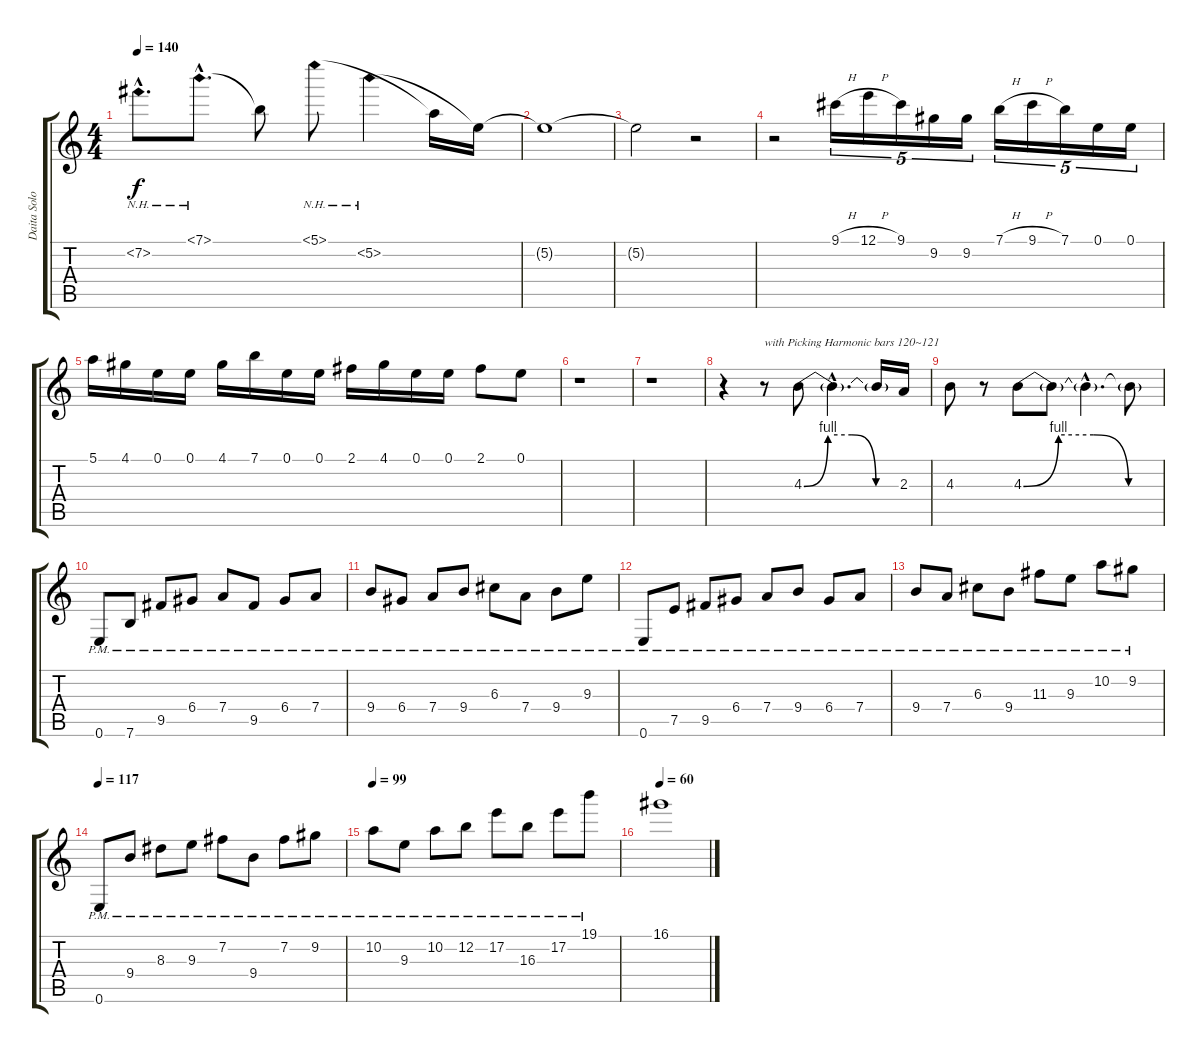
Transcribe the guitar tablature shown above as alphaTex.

\track ("Daita Solo" "Daita Solo") {instrument distortionguitar}
\staff {score tabs}
\tuning (E4 B3 G3 D3 A2 E2) {hide}
\ts (4 4)
\tempo 140
\clef g2
\ks c
7.2{nh hac}.8{d dy f} 7.1{nh hac}.8{d} 7.1{t}.8 5.1{nh}.8 5.2{nh}.4 5.1{t}.16 5.2{t}.16 |
5.2{t}.1 |
5.2{t}.2 r.2 |
r.2 9.1{h}.16{tu (5 4)} 12.1{h}.16{tu (5 4)} 9.1.16{tu (5 4)} 9.2.16{tu (5 4)} 9.2.16{tu (5 4)} 7.1{h}.16{tu (5 4)} 9.1{h}.16{tu (5 4)} 7.1.16{tu (5 4)} 0.1.16{tu (5 4)} 0.1.16{tu (5 4)} |
5.1.16 4.1.16 0.1.16 0.1.16 4.1.16 7.1.16 0.1.16 0.1.16 2.1.16 4.1.16 0.1.16 0.1.16 2.1.8 0.1.8 |
r.1 |
r.1 |
r.4 r.8{txt "with Picking Harmonic bars 120~121"} 4.3{be (custom 0 0 15 4 30 4 45 0 60 0)}.8 4.3{hac t}.4{d} 4.3{t}.16 2.3.16 |
4.3.8 r.8 4.3{be (custom 0 0 15 4 30 4 45 0 60 0)}.8 4.3{t}.8 4.3{hac t}.4{d} 4.3{t}.8 |
0.6{pm}.8 7.6{pm}.8 9.5{pm}.8 6.4{pm}.8 7.4{pm}.8 9.5{pm}.8 6.4{pm}.8 7.4{pm}.8 |
9.4{pm}.8 6.4{pm}.8 7.4{pm}.8 9.4{pm}.8 6.3{pm}.8 7.4{pm}.8 9.4{pm}.8 9.3{pm}.8 |
0.6{pm}.8 7.5{pm}.8 9.5{pm}.8 6.4{pm}.8 7.4{pm}.8 9.4{pm}.8 6.4{pm}.8 7.4{pm}.8 |
9.4{pm}.8 7.4{pm}.8 6.3{pm}.8 9.4{pm}.8 11.3{pm}.8 9.3{pm}.8 10.2{pm}.8 9.2{pm}.8 |
\tempo 117
0.6{pm}.8 9.4{pm}.8 8.3{pm}.8 9.3{pm}.8 7.2{pm}.8 9.4{pm}.8 7.2{pm}.8 9.2{pm}.8 |
\tempo 99
10.2{pm}.8 9.3{pm}.8 10.2{pm}.8 12.2{pm}.8 17.2{pm}.8 16.3{pm}.8 17.2{pm}.8 19.1{pm}.8 |
\tempo 60
16.1.1
